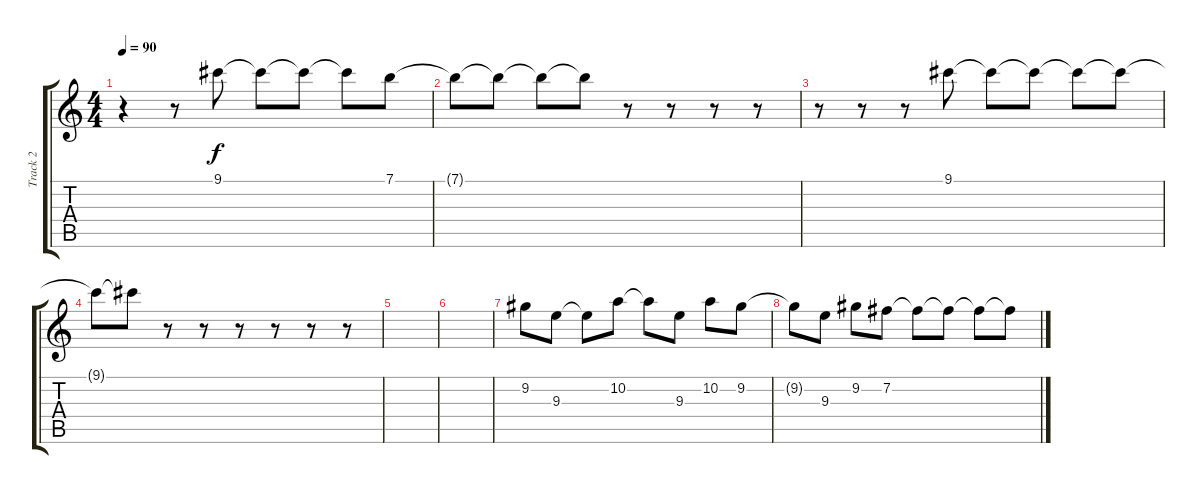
\track ("Track 2" "Track 2") {instrument distortionguitar}
\staff {score tabs}
\tuning (E4 B3 G3 D3 A2 D2) {hide}
\ts (4 4)
\tempo 90
\clef g2
\ks c
r.4{dy f} r.8 9.1.8 9.1{t}.8 9.1{t}.8 9.1{t}.8 7.1.8 |
7.1{t}.8 7.1{t}.8 7.1{t}.8 7.1{t}.8 r.8 r.8 r.8 r.8 |
r.8 r.8 r.8 9.1.8 9.1{t}.8 9.1{t}.8 9.1{t}.8 9.1{t}.8 |
9.1{t}.8 9.1{t}.8 r.8 r.8 r.8 r.8 r.8 r.8 |
|
|
9.2.8 9.3.8 9.3{t}.8 10.2.8 10.2{t}.8 9.3.8 10.2.8 9.2.8 |
9.2{t}.8 9.3.8 9.2.8 7.2.8 7.2{t}.8 7.2{t}.8 7.2{t}.8 7.2{t}.8
